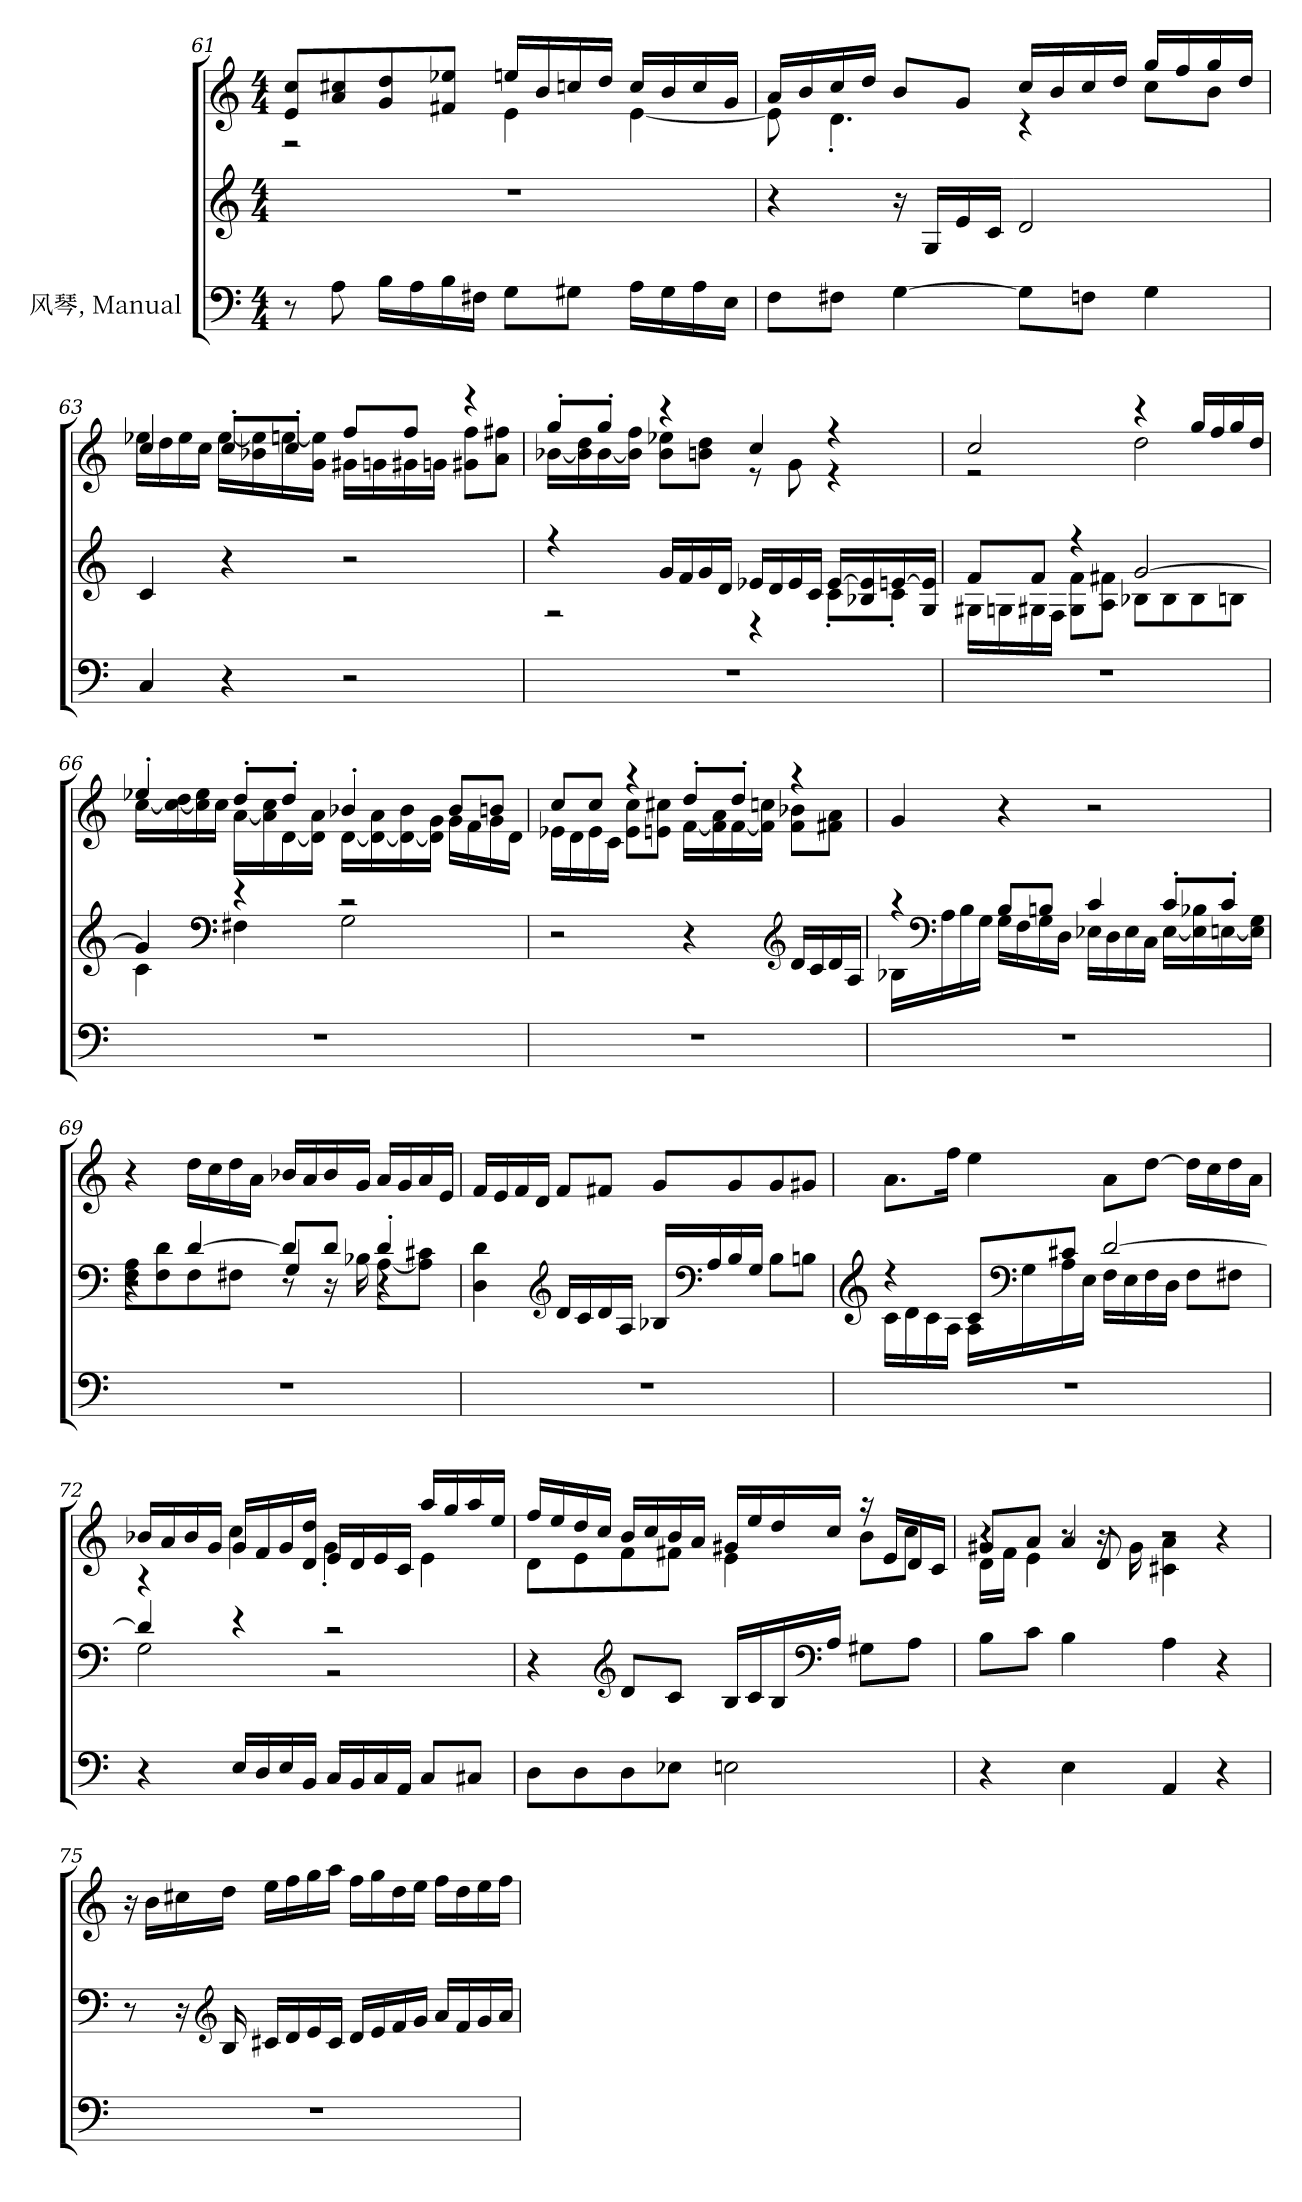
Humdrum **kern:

**kern	**kern	**kern
*part1	*part1	*part1
*staff3	*staff2	*staff1
*I"风琴, Manual	*	*
*clefF4	*clefG2	*clefG2
*k[]	*k[]	*k[]
*M4/4	*M4/4	*M4/4
=61	=61	=61
*	*	*^
8r	1r	8e/ 8cc/L	2r
8A\	.	8a/ 8cc#X/	.
16B\LL	.	8g/ 8dd/	.
16A\	.	.	.
16B\	.	8f#X/ 8ee-X/J	.
16F#X\JJ	.	.	.
8G\L	.	16een/LL	4e\
.	.	16b/	.
8G#X\J	.	16ccn/	.
.	.	16dd/JJ	.
16A\LL	.	16cc/LL	[4e\
16G#\	.	16b/	.
16A\	.	16cc/	.
16E\JJ	.	16g/JJ	.
=62	=62	=62	=62
8F\L	4r	16a/LL	8e\]
.	.	16b/	.
8F#X\J	.	16cc/	4.d'\
.	.	16dd/JJ	.
[4G\	16r	8b/L	.
.	16G/LL	.	.
.	16e/	8g/J	.
.	16c/JJ	.	.
8G\L]	2d/	16cc/LL	4r
.	.	16b/	.
8Fn\J	.	16cc/	.
.	.	16dd/JJ	.
4G\	.	16gg/LL	8cc\L
.	.	16ff/	.
.	.	16gg/	8b\J
.	.	16dd/JJ	.
!!LO:LB:g=z	!!
=63	=63	=63	=63
4C/	4c/	4cc/	16ee-X\LL
.	.	.	16dd\
.	.	.	16ee-\
.	.	.	16cc\JJ
4r	4r	8cc'/L	[16ee-\LL
.	.	.	16b-X\ 16ee-\]
.	.	8cc'/J	[16een\
.	.	.	16g\ 16ee\]JJ
2r	2r	8ff/L	16g#X\LL
.	.	.	16gn\
.	.	8ff/J	16g#X\
.	.	.	16gn\JJ
.	.	4r	8g#X\ 8ff\L
.	.	.	8a\ 8ff#X\J
=64	=64	=64	=64
*	*^	*	*
1r	4r	2r	8gg'/L	[16b-X\LL
.	.	.	.	16b-\] 16dd\
.	.	.	8gg'/J	[16b-\
.	.	.	.	16b-\] 16ff\JJ
.	16g/LL	.	4r	8b-\ 8ee-X\L
.	16f/	.	.	.
.	16g/	.	.	8bn\ 8dd\J
.	16d/JJ	.	.	.
.	16e-X/LL	4r	4cc/	8r
.	16d/	.	.	.
.	16e-/	.	.	8g\
.	16c/JJ	.	.	.
.	[16e-/LL	8c'\L	4r	4r
.	16B-X/ 16e-/]	.	.	.
.	[16en/	8c'\J	.	.
.	16G/ 16e/]JJ	.	.	.
!!LO:LB:g=z	!!
=65	=65	=65	=65	=65
1r	8f/L	16G#X\LL	2cc/	2r
.	.	16Gn\	.	.
.	8f/J	16G#X\	.	.
.	.	16F\JJ	.	.
.	4r	8G#\ 8f\L	.	.
.	.	8A\ 8f#X\J	.	.
.	[2g/	8B-X\L	4r	2dd\
.	.	8B-\	.	.
.	.	8B-\	16gg/LL	.
.	.	.	16ff/	.
.	.	8Bn\J	16gg/	.
.	.	.	16dd/JJ	.
=66	=66	=66	=66	=66
1r	4g/]	4c\	4ee-X'/	[16cc\LL
.	.	.	.	16cc\_ 16dd\
.	.	.	.	16cc\] 16ee-\
.	.	.	.	16cc\JJ
*	*clefF4	*	*	*
.	4r	4F#X\	8dd'/L	[16a\LL
.	.	.	.	16a\] 16cc\
.	.	.	8dd'/J	[16d\
.	.	.	.	16d\] 16a\JJ
.	2r	2G\	4b-X'/	[16d\LL
.	.	.	.	16d\_ 16a\
.	.	.	.	16d\_ 16b-\
.	.	.	.	16d\] 16g\JJ
.	.	.	8b-/L	16g\LL
.	.	.	.	16f\
.	.	.	8bn/J	16g\
.	.	.	.	16d\JJ
*	*v	*v	*	*
!!LO:LB:g=z	!!
=67	=67	=67	=67
1r	2r	8cc/L	16e-X\LL
.	.	.	16d\
.	.	8cc/J	16e-\
.	.	.	16c\JJ
.	.	4r	8e-\ 8cc\L
.	.	.	8en\ 8cc#X\J
.	4r	8dd'/L	[16f\LL
.	.	.	16f\] 16a\
.	.	8dd'/J	[16f\
.	.	.	16f\] 16ccn\JJ
*	*clefG2	*	*
.	16d/LL	4r	8f\ 8b-X\L
.	16c/	.	.
.	16d/	.	8f#X\ 8a\J
.	16A/JJ	.	.
*	*	*v	*v
=68	=68	=68
*	*^	*
1r	4r	16B-X\LL	4g/
*	*clefF4	*	*
.	.	16A\	.
.	.	16B-\	.
.	.	16G\JJ	.
.	8B-/L	16G\LL	4r
.	.	16F\	.
.	8Bn/J	16G\	.
.	.	16D\JJ	.
.	4c/	16E-X\LL	2r
.	.	16D\	.
.	.	16E-\	.
.	.	16C\JJ	.
.	8c'/L	[16E-\LL	.
.	.	16E-\] 16B-X\	.
.	8c'/J	[16En\	.
.	.	16E\] 16G\JJ	.
!!LO:PB:g=z
=69	=69	=69	=69
*	*	*^	*
1r	4r	8F\ 8A\L	2r	4r
.	.	8F\ 8d\	.	.
.	[4d/	8F\	.	16dd\LL
.	.	.	.	16cc\
.	.	8F#X\J	.	16dd\
.	.	.	.	16a\JJ
.	8d/L]	8r	4G/	16b-X/LL
.	.	.	.	16a/
.	8d/J	16r	.	16b-/
.	.	16B-X\	.	16g/JJ
.	4d'/	[8A\L	4r	16a/LL
.	.	.	.	16g/
.	.	8A\] 8c#X\J	.	16a/
.	.	.	.	16e/JJ
*	*v	*v	*v	*
=70	=70	=70
1r	4D\ 4d\	16f/LL
.	.	16e/
.	.	16f/
.	.	16d/JJ
*	*clefG2	*
.	16d/LL	8f/L
.	16c/	.
.	16d/	8f#X/J
.	16A/JJ	.
.	16B-X/LL	8g/L
*	*clefF4	*
.	16A/	.
.	16B-/	8g/
.	16G/JJ	.
.	8B-\L	8g/
.	8Bn\J	8g#X/J
!!LO:LB:g=z
=71	=71	=71
*	*clefG2	*
*	*^	*
1r	4r	16c\LL	8.a\L
.	.	16d\	.
.	.	16c\	.
.	.	16A\JJ	16ff\Jk
.	8c/L	16A\LL	4ee\
*	*clefF4	*	*
.	.	16G\	.
.	8c#X/J	16A\	.
.	.	16E\JJ	.
.	[2d/	16F\LL	8a\L
.	.	16E\	.
.	.	16F\	[8dd\J
.	.	16D\JJ	.
.	.	8F\L	16dd\LL]
.	.	.	16cc\
.	.	8F#X\J	16dd\
.	.	.	16a\JJ
=72	=72	=72	=72
*	*	*	*^
4r	4d/]	2G\	16b-X/LL	4r
.	.	.	16a/	.
.	.	.	16b-/	.
.	.	.	16g/JJ	.
16E/LL	4r	.	16g/LL	4cc\
16D/	.	.	16f/	.
16E/	.	.	16g/	.
16BB/JJ	.	.	16d/ 16dd/JJ	.
16C/LL	2r	2r	16e/LL	4g'\
16BB/	.	.	16d/	.
16C/	.	.	16e/	.
16AA/JJ	.	.	16c/JJ	.
8C/L	.	.	16aa/LL	4e\
.	.	.	16gg/	.
8C#X/J	.	.	16aa/	.
.	.	.	16ee/JJ	.
*	*v	*v	*	*
!!LO:LB:g=z	!!
=73	=73	=73	=73
8D\L	4r	16ff/LL	8d\L
.	.	16ee/	.
8D\	.	16dd/	8e\
.	.	16cc/JJ	.
*	*clefG2	*	*
8D\	8d/L	16b/LL	8f\
.	.	16cc/	.
8E-X\J	8c/J	16b/	8f#X\J
.	.	16a/JJ	.
2En\	16B/LL	16g#X/LL	4e\
.	16c/	16ee/	.
.	16B/	16dd/	.
*	*clefF4	*	*
.	16A/JJ	16cc/JJ	.
.	8G#X\L	16r	8b\L
.	.	16e/LL	.
.	8A\J	16d/	8cc\J
.	.	16c/JJ	.
=74	=74	=74	=74
*	*	*	*^
4r	8B\L	8g#X/L	16d\LL	4r
.	.	.	16f\JJ	.
.	8c\J	8a/J	4e\	.
4E\	4B\	4a/	.	8r
.	.	.	16r	8d/
.	.	.	16g#\	.
*	*	*MM50	*	*
4AA/	4A\	2r	4c#X\ 4a\	2r
*	*	*MM72	*	*
4r	4r	.	4r	.
*	*	*v	*v	*v
!!LO:LB:g=z
=75	=75	=75
1r	8r	16r
.	.	16b\LL
.	16r	16cc#X\
*	*clefG2	*
.	16B/	16dd\JJ
.	16c#X/LL	16ee\LL
.	16d/	16ff\
.	16e/	16gg\
.	16c#/JJ	16aa\JJ
.	16d/LL	16ff\LL
.	16e/	16gg\
.	16f/	16dd\
.	16g/JJ	16ee\JJ
.	16a/LL	16ff\LL
.	16f/	16dd\
.	16g/	16ee\
.	16a/JJ	16ff\JJ
=	=	=
*-	*-	*-
